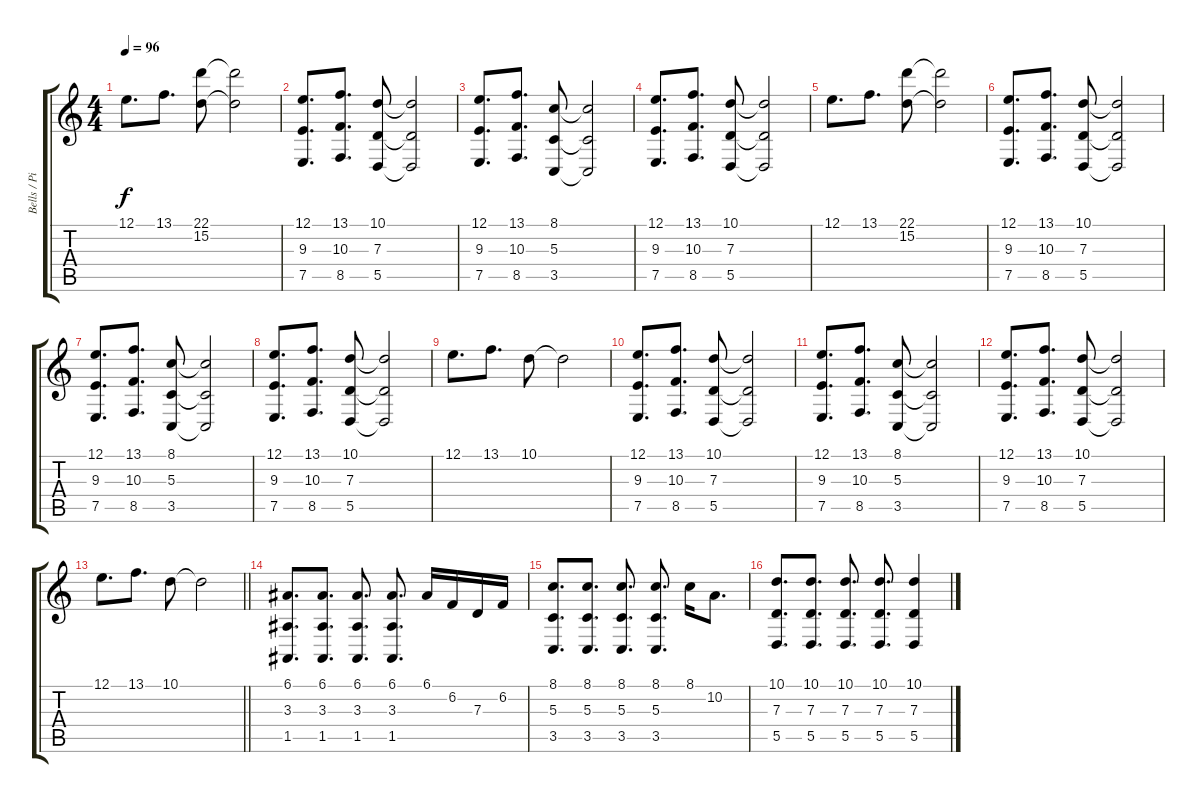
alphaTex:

\track ("Bells / Piano" "Bells / Pi") {instrument tubularbells}
\staff {score tabs}
\tuning (E4 B3 G3 D3 A2 D2) {hide}
\ts (4 4)
\tempo 96
\clef g2
\ks c
12.1.8{d dy f} 13.1.8{d} (22.1 15.2).8 (22.1{t} 15.2{t}).2 |
(12.1 9.3 7.5).8{d} (13.1 10.3 8.5).8{d} (10.1 7.3 5.5).8 (10.1{t} 7.3{t} 5.5{t}).2 |
(12.1 9.3 7.5).8{d} (13.1 10.3 8.5).8{d} (8.1 5.3 3.5).8 (8.1{t} 5.3{t} 3.5{t}).2 |
(12.1 9.3 7.5).8{d} (13.1 10.3 8.5).8{d} (10.1 7.3 5.5).8 (10.1{t} 7.3{t} 5.5{t}).2 |
12.1.8{d} 13.1.8{d} (22.1 15.2).8 (22.1{t} 15.2{t}).2 |
(12.1 9.3 7.5).8{d} (13.1 10.3 8.5).8{d} (10.1 7.3 5.5).8 (10.1{t} 7.3{t} 5.5{t}).2 |
(12.1 9.3 7.5).8{d} (13.1 10.3 8.5).8{d} (8.1 5.3 3.5).8 (8.1{t} 5.3{t} 3.5{t}).2 |
(12.1 9.3 7.5).8{d} (13.1 10.3 8.5).8{d} (10.1 7.3 5.5).8 (10.1{t} 7.3{t} 5.5{t}).2 |
12.1.8{d} 13.1.8{d} 10.1.8 10.1{t}.2 |
(12.1 9.3 7.5).8{d} (13.1 10.3 8.5).8{d} (10.1 7.3 5.5).8 (10.1{t} 7.3{t} 5.5{t}).2 |
(12.1 9.3 7.5).8{d} (13.1 10.3 8.5).8{d} (8.1 5.3 3.5).8 (8.1{t} 5.3{t} 3.5{t}).2 |
(12.1 9.3 7.5).8{d} (13.1 10.3 8.5).8{d} (10.1 7.3 5.5).8 (10.1{t} 7.3{t} 5.5{t}).2 |
\barLineRight lightlight
12.1.8{d} 13.1.8{d} 10.1.8 10.1{t}.2 |
(6.1 3.3 1.5).8{d} (6.1 3.3 1.5).8{d} (6.1 3.3 1.5).8{d} (6.1 3.3 1.5).8{d} 6.1.16 6.2.16 7.3.16 6.2.16 |
(8.1 5.3 3.5).8{d} (8.1 5.3 3.5).8{d} (8.1 5.3 3.5).8{d} (8.1 5.3 3.5).8{d} 8.1.16 10.2.8{d} |
(10.1 7.3 5.5).8{d} (10.1 7.3 5.5).8{d} (10.1 7.3 5.5).8{d} (10.1 7.3 5.5).8{d} (10.1 7.3 5.5).4
